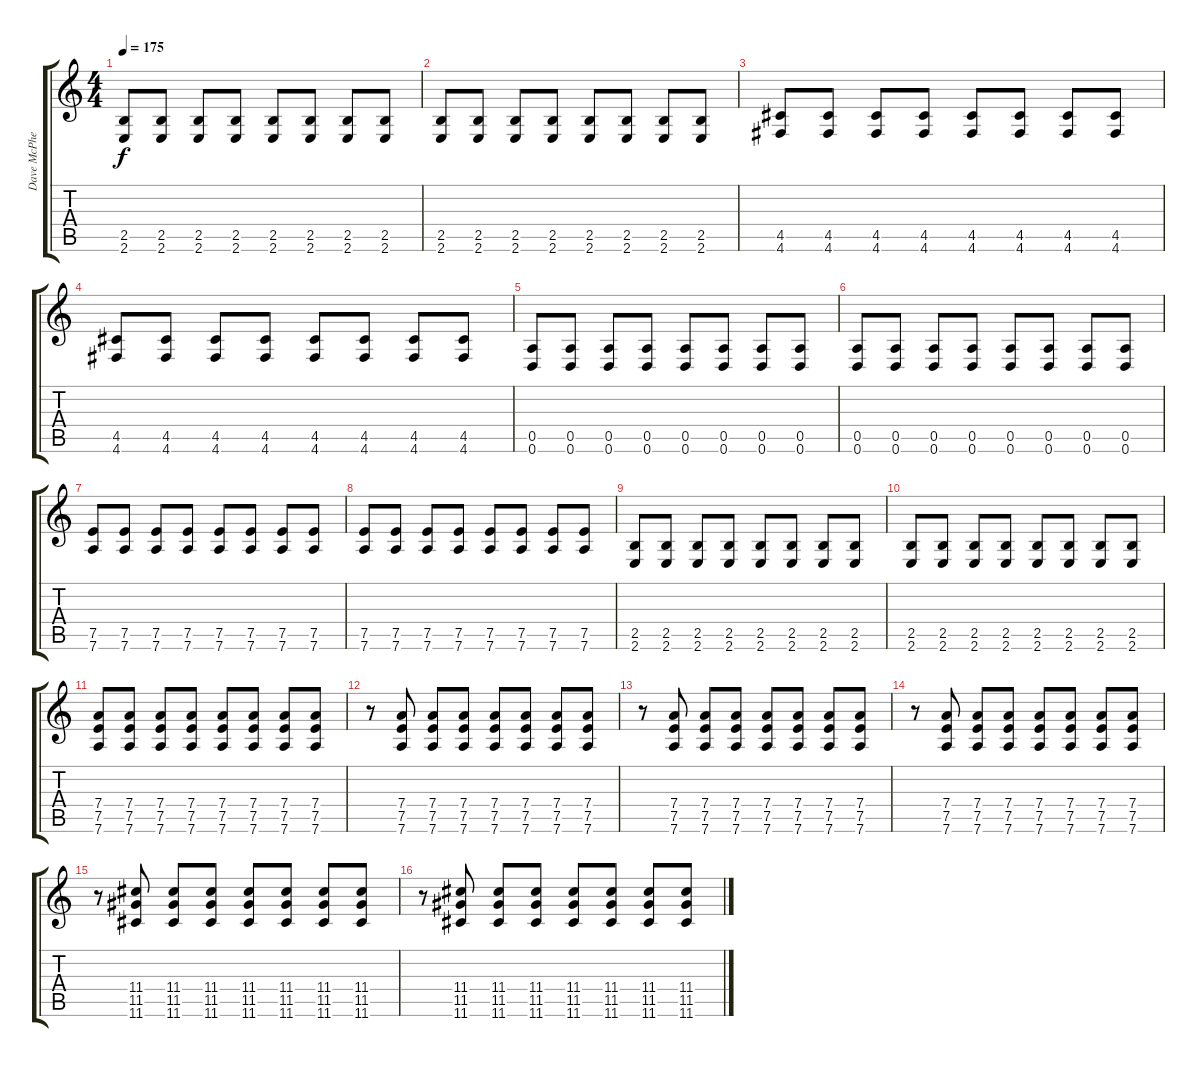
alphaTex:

\track ("Dave McPherson" "Dave McPhe") {instrument distortionguitar}
\staff {score tabs}
\tuning (E4 B3 A3 D3 A2 D2) {hide}
\ts (4 4)
\tempo 175
\clef g2
\ks c
(2.5 2.6).8{dy f} (2.5 2.6).8 (2.5 2.6).8 (2.5 2.6).8 (2.5 2.6).8 (2.5 2.6).8 (2.5 2.6).8 (2.5 2.6).8 |
(2.5 2.6).8 (2.5 2.6).8 (2.5 2.6).8 (2.5 2.6).8 (2.5 2.6).8 (2.5 2.6).8 (2.5 2.6).8 (2.5 2.6).8 |
(4.5 4.6).8 (4.5 4.6).8 (4.5 4.6).8 (4.5 4.6).8 (4.5 4.6).8 (4.5 4.6).8 (4.5 4.6).8 (4.5 4.6).8 |
(4.5 4.6).8 (4.5 4.6).8 (4.5 4.6).8 (4.5 4.6).8 (4.5 4.6).8 (4.5 4.6).8 (4.5 4.6).8 (4.5 4.6).8 |
(0.5 0.6).8 (0.5 0.6).8 (0.5 0.6).8 (0.5 0.6).8 (0.5 0.6).8 (0.5 0.6).8 (0.5 0.6).8 (0.5 0.6).8 |
(0.5 0.6).8 (0.5 0.6).8 (0.5 0.6).8 (0.5 0.6).8 (0.5 0.6).8 (0.5 0.6).8 (0.5 0.6).8 (0.5 0.6).8 |
(7.5 7.6).8 (7.5 7.6).8 (7.5 7.6).8 (7.5 7.6).8 (7.5 7.6).8 (7.5 7.6).8 (7.5 7.6).8 (7.5 7.6).8 |
(7.5 7.6).8 (7.5 7.6).8 (7.5 7.6).8 (7.5 7.6).8 (7.5 7.6).8 (7.5 7.6).8 (7.5 7.6).8 (7.5 7.6).8 |
(2.5 2.6).8 (2.5 2.6).8 (2.5 2.6).8 (2.5 2.6).8 (2.5 2.6).8 (2.5 2.6).8 (2.5 2.6).8 (2.5 2.6).8 |
(2.5 2.6).8 (2.5 2.6).8 (2.5 2.6).8 (2.5 2.6).8 (2.5 2.6).8 (2.5 2.6).8 (2.5 2.6).8 (2.5 2.6).8 |
(7.4 7.5 7.6).8 (7.4 7.5 7.6).8 (7.4 7.5 7.6).8 (7.4 7.5 7.6).8 (7.4 7.5 7.6).8 (7.4 7.5 7.6).8 (7.4 7.5 7.6).8 (7.4 7.5 7.6).8 |
r.8 (7.4 7.5 7.6).8 (7.4 7.5 7.6).8 (7.4 7.5 7.6).8 (7.4 7.5 7.6).8 (7.4 7.5 7.6).8 (7.4 7.5 7.6).8 (7.4 7.5 7.6).8 |
r.8 (7.4 7.5 7.6).8 (7.4 7.5 7.6).8 (7.4 7.5 7.6).8 (7.4 7.5 7.6).8 (7.4 7.5 7.6).8 (7.4 7.5 7.6).8 (7.4 7.5 7.6).8 |
r.8 (7.4 7.5 7.6).8 (7.4 7.5 7.6).8 (7.4 7.5 7.6).8 (7.4 7.5 7.6).8 (7.4 7.5 7.6).8 (7.4 7.5 7.6).8 (7.4 7.5 7.6).8 |
r.8 (11.4 11.5 11.6).8 (11.4 11.5 11.6).8 (11.4 11.5 11.6).8 (11.4 11.5 11.6).8 (11.4 11.5 11.6).8 (11.4 11.5 11.6).8 (11.4 11.5 11.6).8 |
r.8 (11.4 11.5 11.6).8 (11.4 11.5 11.6).8 (11.4 11.5 11.6).8 (11.4 11.5 11.6).8 (11.4 11.5 11.6).8 (11.4 11.5 11.6).8 (11.4 11.5 11.6).8
